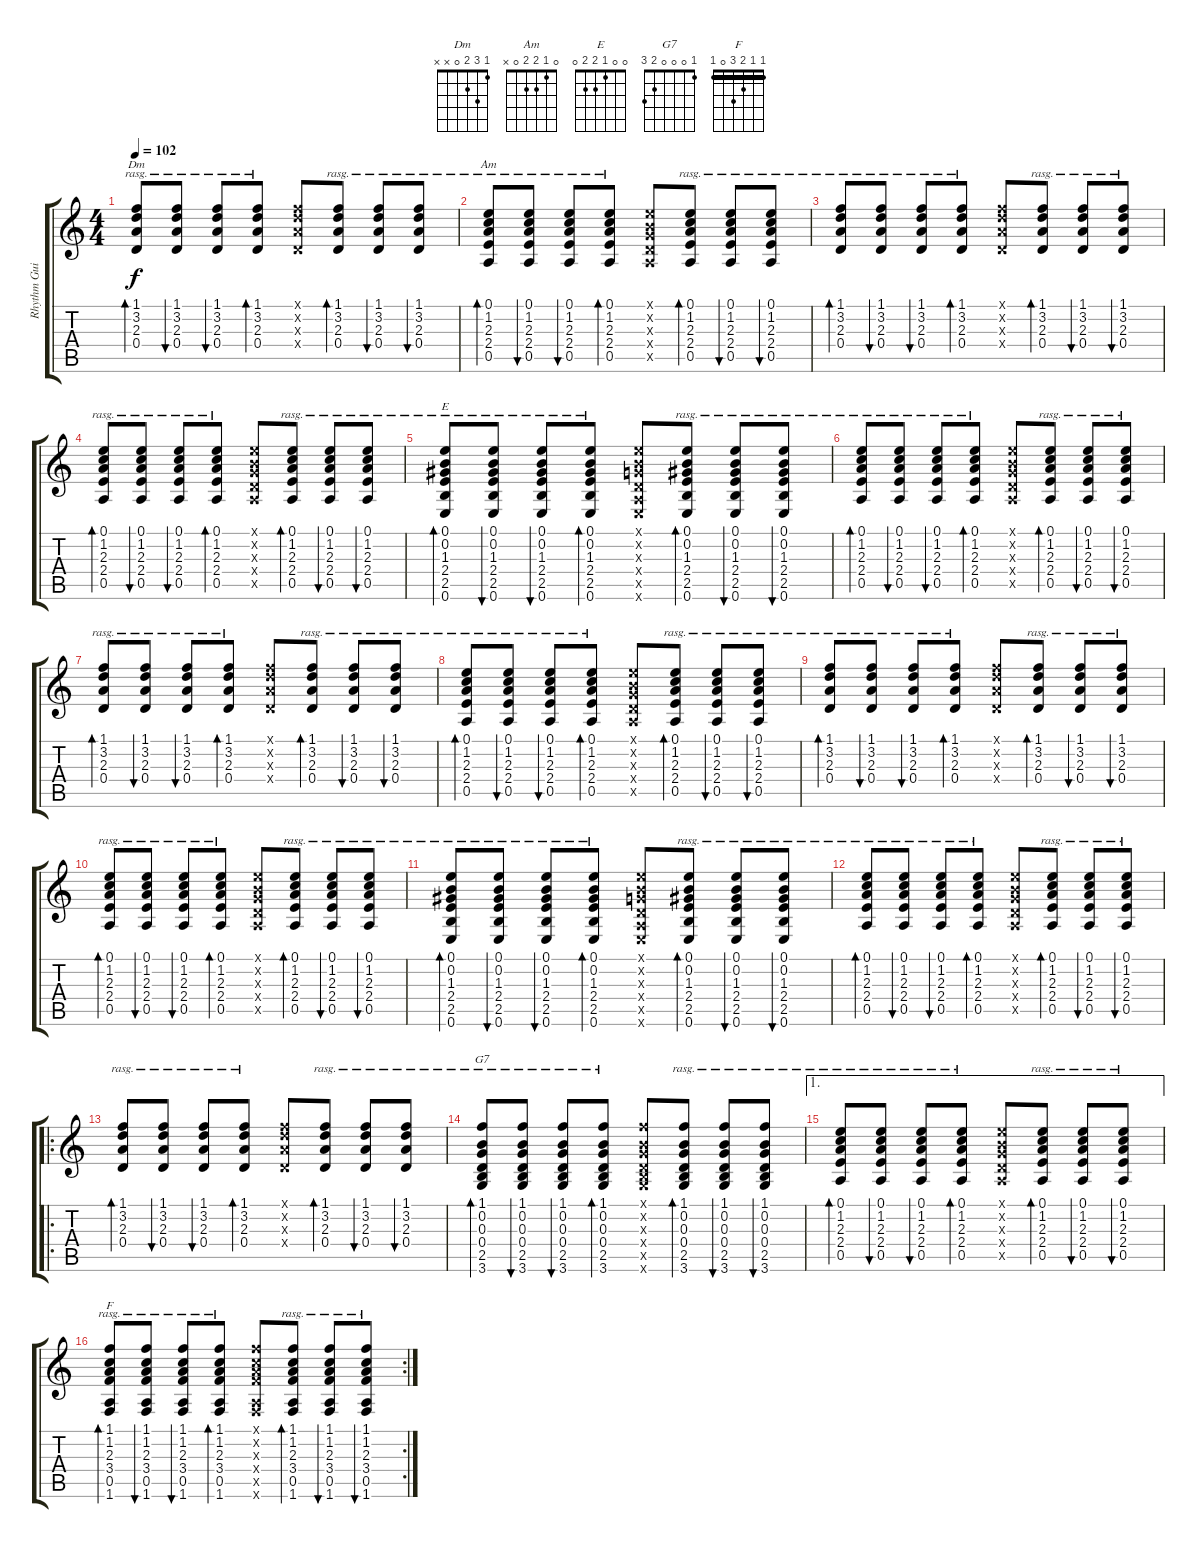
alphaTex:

\track ("Rhythm Guitar  (Chords)" "Rhythm Gui") {instrument acousticguitarnylon}
\staff {score tabs}
\tuning (E4 B3 G3 D3 A2 E2) {hide}
\chord ("Dm" 1 3 2 0 x x)
\chord ("Am" 0 1 2 2 0 x)
\chord ("E" 0 0 1 2 2 0)
\chord ("G7" 1 0 0 0 2 3)
\chord ("F" 1 1 2 3 0 1) {barre 1}
\ts (4 4)
\tempo 102
\clef g2
\ks c
(1.1 3.2 2.3 0.4).8{bd 240 ch "Dm" rasg ii dy f} (1.1 3.2 2.3 0.4).8{bu 240 rasg ii} (1.1 3.2 2.3 0.4).8{bu 240 rasg ii} (1.1 3.2 2.3 0.4).8{bd 120 rasg ii} (1.1{x} 3.2{x} 2.3{x} 0.4{x}).8 (1.1 3.2 2.3 0.4).8{bd 120 rasg ii} (1.1 3.2 2.3 0.4).8{bu 120 rasg ii} (1.1 3.2 2.3 0.4).8{bu 120 rasg ii} |
(0.1 1.2 2.3 2.4 0.5).8{bd 120 ch "Am" rasg ii} (0.1 1.2 2.3 2.4 0.5).8{bu 120 rasg ii} (0.1 1.2 2.3 2.4 0.5).8{bu 120 rasg ii} (0.1 1.2 2.3 2.4 0.5).8{bd 120 rasg ii} (0.1{x} 0.2{x} 0.3{x} 0.4{x} 0.5{x}).8 (0.1 1.2 2.3 2.4 0.5).8{bd 120 rasg ii} (0.1 1.2 2.3 2.4 0.5).8{bu 120 rasg ii} (0.1 1.2 2.3 2.4 0.5).8{bu 120 rasg ii} |
(1.1 3.2 2.3 0.4).8{bd 240 rasg ii} (1.1 3.2 2.3 0.4).8{bu 240 rasg ii} (1.1 3.2 2.3 0.4).8{bu 240 rasg ii} (1.1 3.2 2.3 0.4).8{bd 120 rasg ii} (1.1{x} 3.2{x} 2.3{x} 0.4{x}).8 (1.1 3.2 2.3 0.4).8{bd 120 rasg ii} (1.1 3.2 2.3 0.4).8{bu 120 rasg ii} (1.1 3.2 2.3 0.4).8{bu 120 rasg ii} |
(0.1 1.2 2.3 2.4 0.5).8{bd 120 rasg ii} (0.1 1.2 2.3 2.4 0.5).8{bu 120 rasg ii} (0.1 1.2 2.3 2.4 0.5).8{bu 120 rasg ii} (0.1 1.2 2.3 2.4 0.5).8{bd 120 rasg ii} (0.1{x} 0.2{x} 0.3{x} 0.4{x} 0.5{x}).8 (0.1 1.2 2.3 2.4 0.5).8{bd 120 rasg ii} (0.1 1.2 2.3 2.4 0.5).8{bu 120 rasg ii} (0.1 1.2 2.3 2.4 0.5).8{bu 120 rasg ii} |
(0.1 0.2 1.3 2.4 2.5 0.6).8{bd 120 ch "E" rasg ii} (0.1 0.2 1.3 2.4 2.5 0.6).8{bu 120 rasg ii} (0.1 0.2 1.3 2.4 2.5 0.6).8{bu 120 rasg ii} (0.1 0.2 1.3 2.4 2.5 0.6).8{bd 120 rasg ii} (0.1{x} 0.2{x} 0.3{x} 0.4{x} 0.5{x} 0.6{x}).8 (0.1 0.2 1.3 2.4 2.5 0.6).8{bd 120 rasg ii} (0.1 0.2 1.3 2.4 2.5 0.6).8{bu 120 rasg ii} (0.1 0.2 1.3 2.4 2.5 0.6).8{bu 120 rasg ii} |
(0.1 1.2 2.3 2.4 0.5).8{bd 120 rasg ii} (0.1 1.2 2.3 2.4 0.5).8{bu 120 rasg ii} (0.1 1.2 2.3 2.4 0.5).8{bu 120 rasg ii} (0.1 1.2 2.3 2.4 0.5).8{bd 120 rasg ii} (0.1{x} 0.2{x} 0.3{x} 0.4{x} 0.5{x}).8 (0.1 1.2 2.3 2.4 0.5).8{bd 120 rasg ii} (0.1 1.2 2.3 2.4 0.5).8{bu 120 rasg ii} (0.1 1.2 2.3 2.4 0.5).8{bu 120 rasg ii} |
(1.1 3.2 2.3 0.4).8{bd 240 rasg ii} (1.1 3.2 2.3 0.4).8{bu 240 rasg ii} (1.1 3.2 2.3 0.4).8{bu 240 rasg ii} (1.1 3.2 2.3 0.4).8{bd 120 rasg ii} (1.1{x} 3.2{x} 2.3{x} 0.4{x}).8 (1.1 3.2 2.3 0.4).8{bd 120 rasg ii} (1.1 3.2 2.3 0.4).8{bu 120 rasg ii} (1.1 3.2 2.3 0.4).8{bu 120 rasg ii} |
(0.1 1.2 2.3 2.4 0.5).8{bd 120 rasg ii} (0.1 1.2 2.3 2.4 0.5).8{bu 120 rasg ii} (0.1 1.2 2.3 2.4 0.5).8{bu 120 rasg ii} (0.1 1.2 2.3 2.4 0.5).8{bd 120 rasg ii} (0.1{x} 0.2{x} 0.3{x} 0.4{x} 0.5{x}).8 (0.1 1.2 2.3 2.4 0.5).8{bd 120 rasg ii} (0.1 1.2 2.3 2.4 0.5).8{bu 120 rasg ii} (0.1 1.2 2.3 2.4 0.5).8{bu 120 rasg ii} |
(1.1 3.2 2.3 0.4).8{bd 240 rasg ii} (1.1 3.2 2.3 0.4).8{bu 240 rasg ii} (1.1 3.2 2.3 0.4).8{bu 240 rasg ii} (1.1 3.2 2.3 0.4).8{bd 120 rasg ii} (1.1{x} 3.2{x} 2.3{x} 0.4{x}).8 (1.1 3.2 2.3 0.4).8{bd 120 rasg ii} (1.1 3.2 2.3 0.4).8{bu 120 rasg ii} (1.1 3.2 2.3 0.4).8{bu 120 rasg ii} |
(0.1 1.2 2.3 2.4 0.5).8{bd 120 rasg ii} (0.1 1.2 2.3 2.4 0.5).8{bu 120 rasg ii} (0.1 1.2 2.3 2.4 0.5).8{bu 120 rasg ii} (0.1 1.2 2.3 2.4 0.5).8{bd 120 rasg ii} (0.1{x} 0.2{x} 0.3{x} 0.4{x} 0.5{x}).8 (0.1 1.2 2.3 2.4 0.5).8{bd 120 rasg ii} (0.1 1.2 2.3 2.4 0.5).8{bu 120 rasg ii} (0.1 1.2 2.3 2.4 0.5).8{bu 120 rasg ii} |
(0.1 0.2 1.3 2.4 2.5 0.6).8{bd 120 rasg ii} (0.1 0.2 1.3 2.4 2.5 0.6).8{bu 120 rasg ii} (0.1 0.2 1.3 2.4 2.5 0.6).8{bu 120 rasg ii} (0.1 0.2 1.3 2.4 2.5 0.6).8{bd 120 rasg ii} (0.1{x} 0.2{x} 0.3{x} 0.4{x} 0.5{x} 0.6{x}).8 (0.1 0.2 1.3 2.4 2.5 0.6).8{bd 120 rasg ii} (0.1 0.2 1.3 2.4 2.5 0.6).8{bu 120 rasg ii} (0.1 0.2 1.3 2.4 2.5 0.6).8{bu 120 rasg ii} |
(0.1 1.2 2.3 2.4 0.5).8{bd 120 rasg ii} (0.1 1.2 2.3 2.4 0.5).8{bu 120 rasg ii} (0.1 1.2 2.3 2.4 0.5).8{bu 120 rasg ii} (0.1 1.2 2.3 2.4 0.5).8{bd 120 rasg ii} (0.1{x} 0.2{x} 0.3{x} 0.4{x} 0.5{x}).8 (0.1 1.2 2.3 2.4 0.5).8{bd 120 rasg ii} (0.1 1.2 2.3 2.4 0.5).8{bu 120 rasg ii} (0.1 1.2 2.3 2.4 0.5).8{bu 120 rasg ii} |
\ro
(1.1 3.2 2.3 0.4).8{bd 240 rasg ii} (1.1 3.2 2.3 0.4).8{bu 240 rasg ii} (1.1 3.2 2.3 0.4).8{bu 240 rasg ii} (1.1 3.2 2.3 0.4).8{bd 120 rasg ii} (1.1{x} 3.2{x} 2.3{x} 0.4{x}).8 (1.1 3.2 2.3 0.4).8{bd 120 rasg ii} (1.1 3.2 2.3 0.4).8{bu 120 rasg ii} (1.1 3.2 2.3 0.4).8{bu 120 rasg ii} |
(1.1 0.2 0.3 0.4 2.5 3.6).8{bd 120 ch "G7" rasg ii} (1.1 0.2 0.3 0.4 2.5 3.6).8{bu 120 rasg ii} (1.1 0.2 0.3 0.4 2.5 3.6).8{bu 120 rasg ii} (1.1 0.2 0.3 0.4 2.5 3.6).8{bd 120 rasg ii} (1.1{x} 0.2{x} 0.3{x} 0.4{x} 2.5{x} 3.6{x}).8 (1.1 0.2 0.3 0.4 2.5 3.6).8{bd 120 rasg ii} (1.1 0.2 0.3 0.4 2.5 3.6).8{bu 120 rasg ii} (1.1 0.2 0.3 0.4 2.5 3.6).8{bu 120 rasg ii} |
\ae 1
(0.1 1.2 2.3 2.4 0.5).8{bd 120 rasg ii} (0.1 1.2 2.3 2.4 0.5).8{bu 120 rasg ii} (0.1 1.2 2.3 2.4 0.5).8{bu 120 rasg ii} (0.1 1.2 2.3 2.4 0.5).8{bd 120 rasg ii} (0.1{x} 0.2{x} 0.3{x} 0.4{x} 0.5{x}).8 (0.1 1.2 2.3 2.4 0.5).8{bd 120 rasg ii} (0.1 1.2 2.3 2.4 0.5).8{bu 120 rasg ii} (0.1 1.2 2.3 2.4 0.5).8{bu 120 rasg ii} |
\rc 2
(1.1 1.2 2.3 3.4 0.5 1.6).8{bd 120 ch "F" rasg ii} (1.1 1.2 2.3 3.4 0.5 1.6).8{bu 120 rasg ii} (1.1 1.2 2.3 3.4 0.5 1.6).8{bu 120 rasg ii} (1.1 1.2 2.3 3.4 0.5 1.6).8{bd 120 rasg ii} (1.1{x} 1.2{x} 2.3{x} 3.4{x} 0.5{x} 1.6{x}).8 (1.1 1.2 2.3 3.4 0.5 1.6).8{bd 120 rasg ii} (1.1 1.2 2.3 3.4 0.5 1.6).8{bu 120 rasg ii} (1.1 1.2 2.3 3.4 0.5 1.6).8{bu 120 rasg ii}
